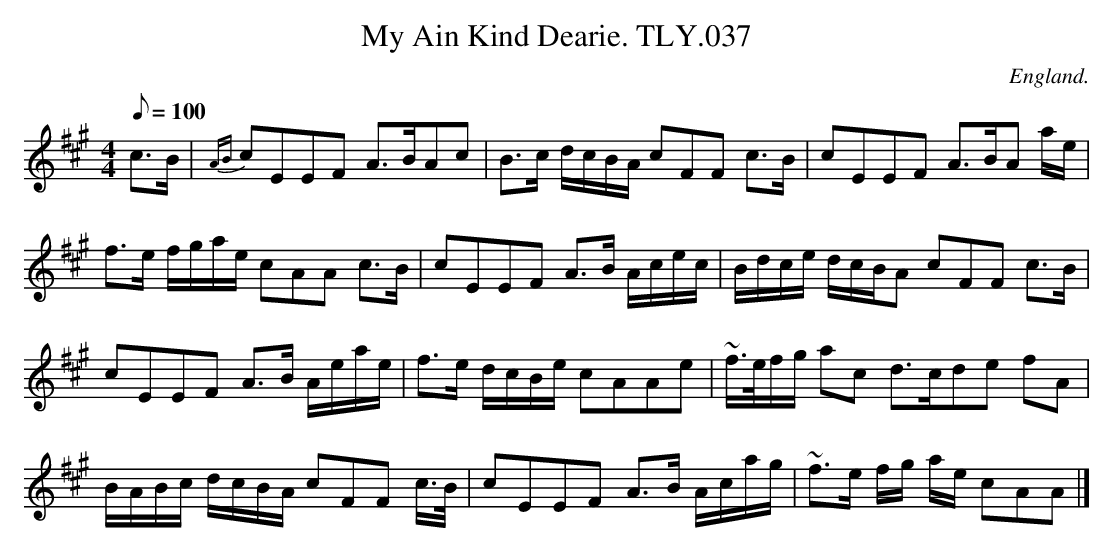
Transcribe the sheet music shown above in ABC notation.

X:1
T:My Ain Kind Dearie. TLY.037
M:4/4
L:1/8
Q:100
O:England.
K:A
c>B|{AB} cEEF A>BAc| B>c d/2c/2B/2A/2 cFF c>B|cEEF A>BA a/2e/2|!
f>e f/2g/2a/2e/2 cAA c>B| cEEF A>B A/2c/2e/2c/2| B/2d/2c/2e/2 d/2c/2B/2A
/2 cFF c>B|!
cEEF A>B A/2e/2a/2e/2| f>e d/2c/2B/2e/2 cAAe| ~f3/4e/4f/2g/2 ac d>cde fA
|!
B/2A/2B/2c/2 d/2c/2B/2A/2 cFF c3/4B/4| cEEF A>B A/2c/2a/2g/2| ~f>e f/2g/
2a/2e/2 cAA|]
